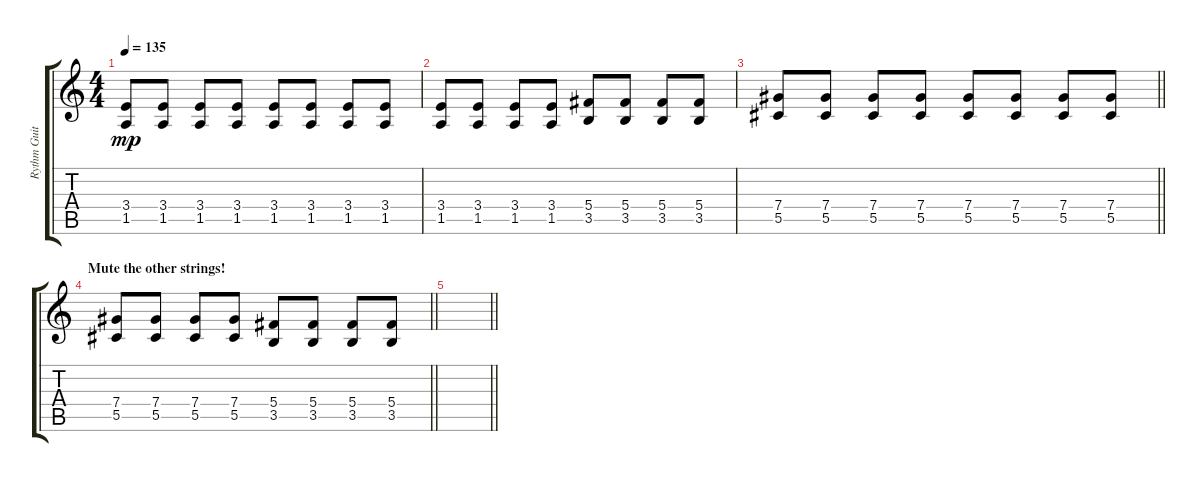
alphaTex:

\track ("Rythm Guitar" "Rythm Guit") {instrument distortionguitar}
\staff {score tabs}
\tuning (Eb4 Bb3 Gb3 Db3 Ab2 Db2) {hide}
\ts (4 4)
\tempo 135
\clef g2
\ks c
(3.4 1.5).8{dy mp} (3.4 1.5).8 (3.4 1.5).8 (3.4 1.5).8 (3.4 1.5).8 (3.4 1.5).8 (3.4 1.5).8 (3.4 1.5).8 |
(3.4 1.5).8 (3.4 1.5).8 (3.4 1.5).8 (3.4 1.5).8 (5.4 3.5).8 (5.4 3.5).8 (5.4 3.5).8 (5.4 3.5).8 |
\barLineRight lightlight
(7.4 5.5).8 (7.4 5.5).8 (7.4 5.5).8 (7.4 5.5).8 (7.4 5.5).8 (7.4 5.5).8 (7.4 5.5).8 (7.4 5.5).8 |
\section ("" "Mute the other strings!")
\barLineRight lightlight
(7.4 5.5).8 (7.4 5.5).8 (7.4 5.5).8 (7.4 5.5).8 (5.4 3.5).8 (5.4 3.5).8 (5.4 3.5).8 (5.4 3.5).8 |
\barLineRight lightlight
